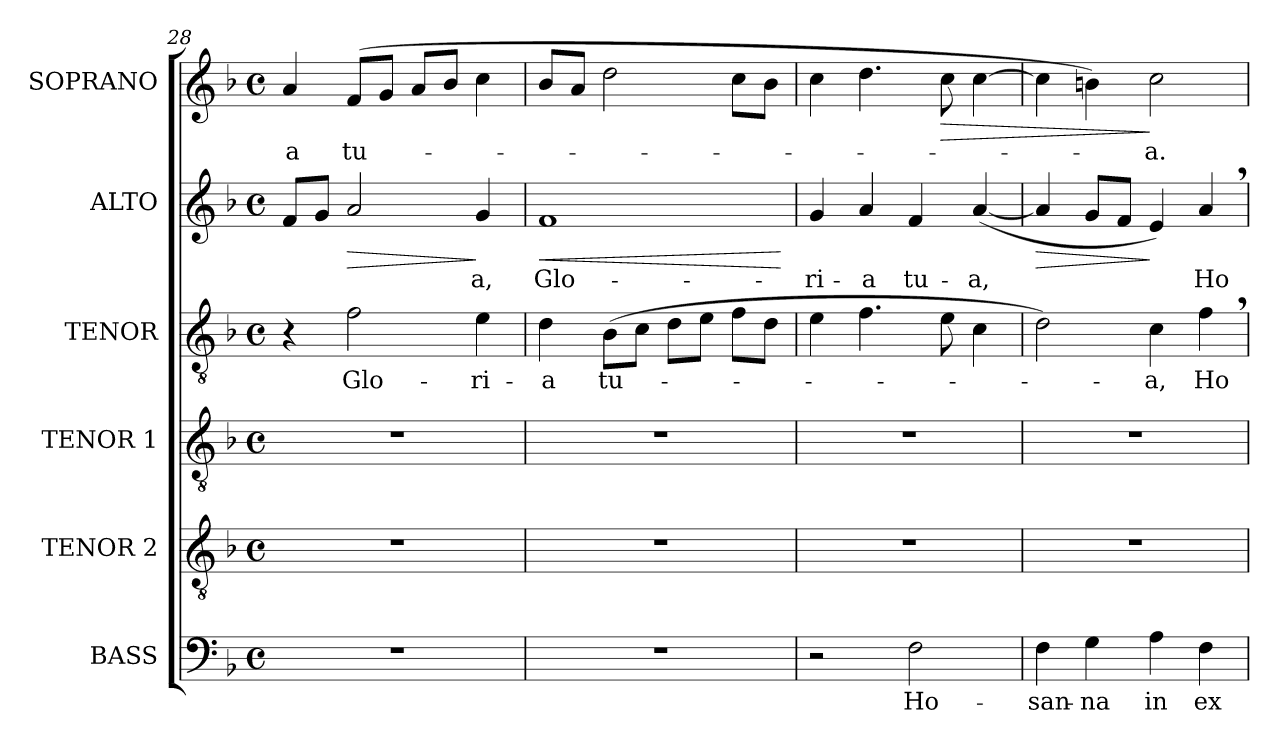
**kern	**text	**kern	**kern	**kern	**text	**kern	**text	**dynam	**kern	**text	**dynam
*part6	*part6	*part5	*part4	*part3	*part3	*part2	*part2	*part2	*part1	*part1	*part1
*staff6	*staff6	*staff5	*staff4	*staff3	*staff3	*staff2	*staff2	*staff2	*staff1	*staff1	*staff1
*I"BASS	*	*I"TENOR 2	*I"TENOR 1	*I"TENOR	*	*I"ALTO	*	*	*I"SOPRANO	*	*
*I'B.	*	*I'T2.	*I'T1.	*I'T.	*	*I'A.	*	*	*I'S.	*	*
*clefF4	*	*clefGv2	*clefGv2	*clefGv2	*	*clefG2	*	*	*clefG2	*	*
*	*	*ITrd7c12	*ITrd7c12	*ITrd7c12	*	*	*	*	*	*	*
*k[b-]	*	*k[b-]	*k[b-]	*k[b-]	*	*k[b-]	*	*	*k[b-]	*	*
*F:	*	*F:	*F:	*F:	*	*F:	*	*	*F:	*	*
*M4/4	*	*M4/4	*M4/4	*M4/4	*	*M4/4	*	*	*M4/4	*	*
*met(c)	*	*met(c)	*met(c)	*met(c)	*	*met(c)	*	*	*met(c)	*	*
=28	=28	=28	=28	=28	=28	=28	=28	=28	=28	=28	=28
!	!	!	!	!	!	!	!	!	!	!LO:LY:b:color=#000000	!
1r	.	1r	1r	4r	.	8fi/L	.	.	4ai/	-a	.
.	.	.	.	.	.	8gi/J	.	.	.	.	.
!	!	!	!	!	!LO:LY:b:color=#000000	!	!	!LO:HP:b	!	!	!
!	!	!	!	!	!	!	!	!	!	!LO:LY:b:color=#000000	!
.	.	.	.	2Fi\	Glo-	2ai/	.	>	(8fi/L	tu-	.
.	.	.	.	.	.	.	.	.	8gi/J	.	.
.	.	.	.	.	.	.	.	.	8ai/L	.	.
.	.	.	.	.	.	.	.	.	8b-i/J	.	.
!	!	!	!	!	!LO:LY:b:color=#000000	!	!	!	!	!	!
!	!	!	!	!	!	!	!LO:LY:b:color=#000000	!	!	!	!
.	.	.	.	4Ei\	-ri-	4gi/	-a,	]	4cci\	.	.
!!LO:LB:g=z
=29	=29	=29	=29	=29	=29	=29	=29	=29	=29	=29	=29
!	!	!	!	!	!LO:LY:b:color=#000000	!	!	!	!	!	!
!	!	!	!	!	!	!	!LO:LY:b:color=#000000	!LO:HP:b	!	!	!
1r	.	1r	1r	4Di\	-a	1fi	Glo-	<	8b-i/L	.	.
.	.	.	.	.	.	.	.	.	8ai/J	.	.
!	!	!	!	!	!LO:LY:b:color=#000000	!	!	!	!	!	!
.	.	.	.	(8BB-i\L	tu-	.	.	.	2ddi\	.	.
.	.	.	.	8Ci\J	.	.	.	.	.	.	.
.	.	.	.	8Di\L	.	.	.	.	.	.	.
.	.	.	.	8Ei\J	.	.	.	.	.	.	.
.	.	.	.	8Fi\L	.	.	.	.	8cci\L	.	.
.	.	.	.	8Di\J	.	.	.	.	8b-i\J	.	.
.	.	.	.	.	.	.	.	[	.	.	.
=30	=30	=30	=30	=30	=30	=30	=30	=30	=30	=30	=30
!	!	!	!	!	!	!	!LO:LY:b:color=#000000	!	!	!	!
2r	.	1r	1r	4Ei\	.	4gi/	-ri-	.	4cci\	.	.
!	!	!	!	!	!	!	!LO:LY:b:color=#000000	!	!	!	!
.	.	.	.	4.Fi\	.	4ai/	-a	.	4.ddi\	.	.
!	!LO:LY:b:color=#000000	!	!	!	!	!	!	!	!	!	!
!	!	!	!	!	!	!	!LO:LY:b:color=#000000	!	!	!	!
2Fi\	Ho-	.	.	.	.	4fi/	tu-	.	.	.	.
!	!	!	!	!	!	!	!	!	!	!	!LO:HP:b
.	.	.	.	8Ei\	.	.	.	.	8cci\	.	>
!	!	!	!	!	!	!	!LO:LY:b:color=#000000	!	!	!	!
.	.	.	.	4Ci\	.	([4ai/	-a,	.	[4cci\	.	.
=31	=31	=31	=31	=31	=31	=31	=31	=31	=31	=31	=31
!	!LO:LY:b:color=#000000	!	!	!	!	!	!	!LO:HP:b	!	!	!
4Fi\	-san-	1r	1r	2Di\)	.	4ai/]	.	>	4cci\]	.	.
!	!LO:LY:b:color=#000000	!	!	!	!	!	!	!	!	!	!
4Gi\	-na	.	.	.	.	8gi/L	.	.	4bni\)	.	.
.	.	.	.	.	.	8fi/J	.	.	.	.	.
!	!LO:LY:b:color=#000000	!	!	!	!	!	!	!	!	!	!
!	!	!	!	!	!LO:LY:b:color=#000000	!	!	!	!	!	!
!	!	!	!	!	!	!	!	!	!	!LO:LY:b:color=#000000	!
4Ai\	in	.	.	4Ci\	-a,	4ei/)	.	]	2cci\	-a.	]
!	!LO:LY:b:color=#000000	!	!	!	!	!	!	!	!	!	!
!	!	!	!	!	!LO:LY:b:color=#000000	!	!	!	!	!	!
!	!	!	!	!	!	!	!LO:LY:b:color=#000000	!	!	!	!
4Fi\	ex-	.	.	4F,i\	Ho-	4a,i/	Ho-	.	.	.	.
=	=	=	=	=	=	=	=	=	=	=	=
*-	*-	*-	*-	*-	*-	*-	*-	*-	*-	*-	*-
